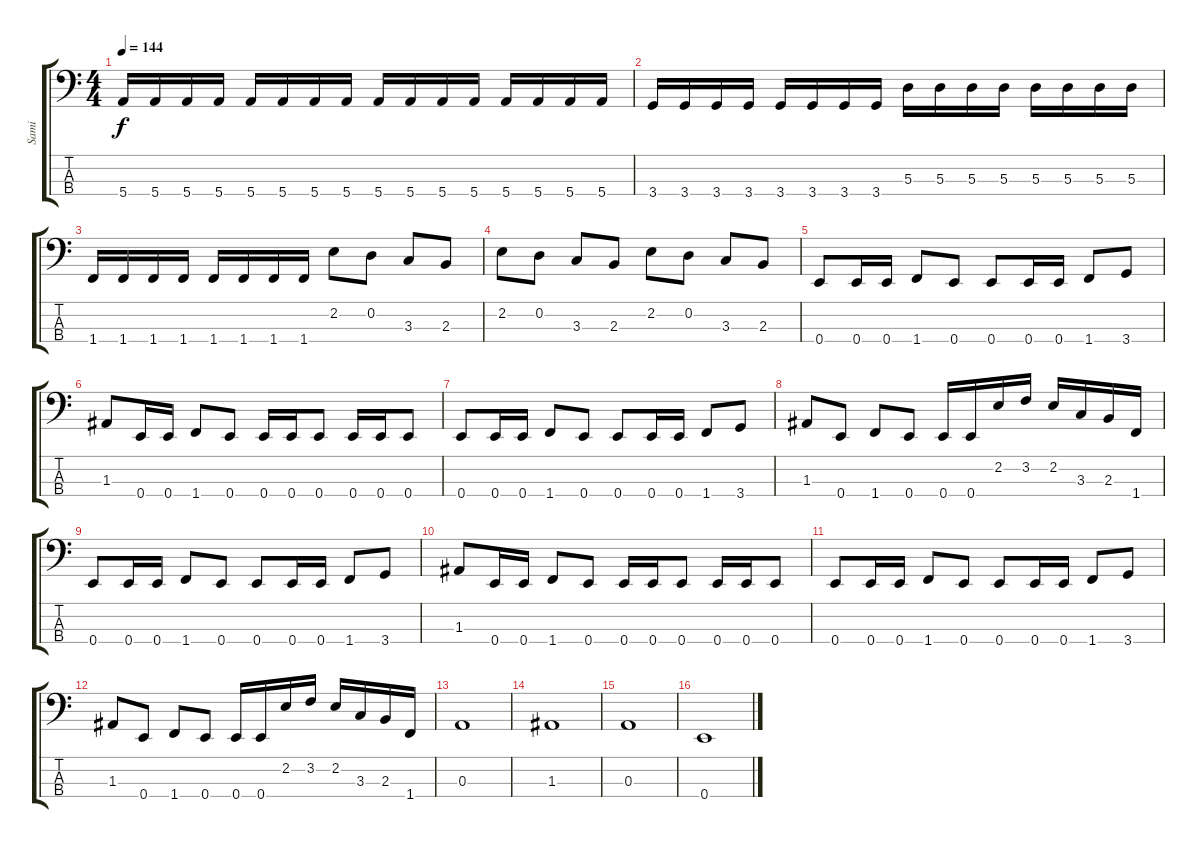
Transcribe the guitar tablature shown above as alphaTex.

\track ("Sami" "Sami") {instrument electricbasspick}
\staff {score tabs}
\tuning (G2 D2 A1 E1) {hide}
\ts (4 4)
\tempo 144
\clef f4
\ks c
5.4.16{dy f} 5.4.16 5.4.16 5.4.16 5.4.16 5.4.16 5.4.16 5.4.16 5.4.16 5.4.16 5.4.16 5.4.16 5.4.16 5.4.16 5.4.16 5.4.16 |
3.4.16 3.4.16 3.4.16 3.4.16 3.4.16 3.4.16 3.4.16 3.4.16 5.3.16 5.3.16 5.3.16 5.3.16 5.3.16 5.3.16 5.3.16 5.3.16 |
1.4.16 1.4.16 1.4.16 1.4.16 1.4.16 1.4.16 1.4.16 1.4.16 2.2.8 0.2.8 3.3.8 2.3.8 |
2.2.8 0.2.8 3.3.8 2.3.8 2.2.8 0.2.8 3.3.8 2.3.8 |
0.4.8 0.4.16 0.4.16 1.4.8 0.4.8 0.4.8 0.4.16 0.4.16 1.4.8 3.4.8 |
1.3.8 0.4.16 0.4.16 1.4.8 0.4.8 0.4.16 0.4.16 0.4.8 0.4.16 0.4.16 0.4.8 |
0.4.8 0.4.16 0.4.16 1.4.8 0.4.8 0.4.8 0.4.16 0.4.16 1.4.8 3.4.8 |
1.3.8 0.4.8 1.4.8 0.4.8 0.4.16 0.4.16 2.2.16 3.2.16 2.2.16 3.3.16 2.3.16 1.4.16 |
0.4.8 0.4.16 0.4.16 1.4.8 0.4.8 0.4.8 0.4.16 0.4.16 1.4.8 3.4.8 |
1.3.8 0.4.16 0.4.16 1.4.8 0.4.8 0.4.16 0.4.16 0.4.8 0.4.16 0.4.16 0.4.8 |
0.4.8 0.4.16 0.4.16 1.4.8 0.4.8 0.4.8 0.4.16 0.4.16 1.4.8 3.4.8 |
1.3.8 0.4.8 1.4.8 0.4.8 0.4.16 0.4.16 2.2.16 3.2.16 2.2.16 3.3.16 2.3.16 1.4.16 |
0.3.1 |
1.3.1 |
0.3.1 |
0.4.1
